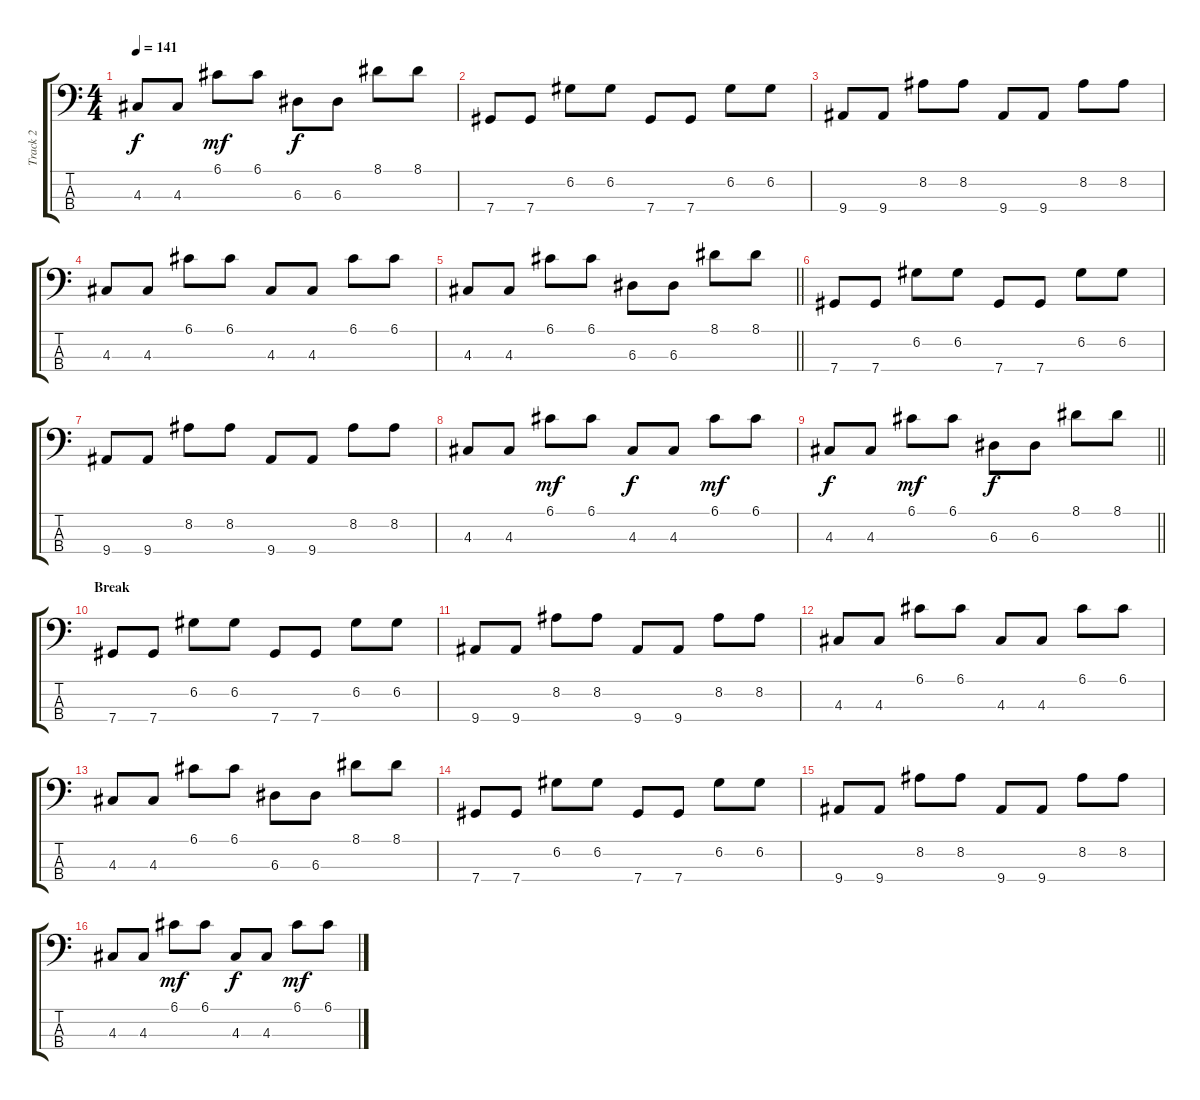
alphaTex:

\track ("Track 2" "Track 2") {instrument electricbassfinger}
\staff {score tabs}
\tuning (G2 D2 A1 Db1) {hide}
\ts (4 4)
\tempo 141
\clef f4
\ks c
4.3.8{dy f} 4.3.8 6.1.8{dy mf} 6.1.8 6.3.8{dy f} 6.3.8 8.1.8 8.1.8 |
7.4.8 7.4.8 6.2.8 6.2.8 7.4.8 7.4.8 6.2.8 6.2.8 |
9.4.8 9.4.8 8.2.8 8.2.8 9.4.8 9.4.8 8.2.8 8.2.8 |
4.3.8 4.3.8 6.1.8 6.1.8 4.3.8 4.3.8 6.1.8 6.1.8 |
\barLineRight lightlight
4.3.8 4.3.8 6.1.8 6.1.8 6.3.8 6.3.8 8.1.8 8.1.8 |
7.4.8 7.4.8 6.2.8 6.2.8 7.4.8 7.4.8 6.2.8 6.2.8 |
9.4.8 9.4.8 8.2.8 8.2.8 9.4.8 9.4.8 8.2.8 8.2.8 |
4.3.8 4.3.8 6.1.8{dy mf} 6.1.8 4.3.8{dy f} 4.3.8 6.1.8{dy mf} 6.1.8 |
\barLineRight lightlight
4.3.8{dy f} 4.3.8 6.1.8{dy mf} 6.1.8 6.3.8{dy f} 6.3.8 8.1.8 8.1.8 |
\section ("" "Break")
7.4.8 7.4.8 6.2.8 6.2.8 7.4.8 7.4.8 6.2.8 6.2.8 |
9.4.8 9.4.8 8.2.8 8.2.8 9.4.8 9.4.8 8.2.8 8.2.8 |
4.3.8 4.3.8 6.1.8 6.1.8 4.3.8 4.3.8 6.1.8 6.1.8 |
4.3.8 4.3.8 6.1.8 6.1.8 6.3.8 6.3.8 8.1.8 8.1.8 |
7.4.8 7.4.8 6.2.8 6.2.8 7.4.8 7.4.8 6.2.8 6.2.8 |
9.4.8 9.4.8 8.2.8 8.2.8 9.4.8 9.4.8 8.2.8 8.2.8 |
4.3.8 4.3.8 6.1.8{dy mf} 6.1.8 4.3.8{dy f} 4.3.8 6.1.8{dy mf} 6.1.8
